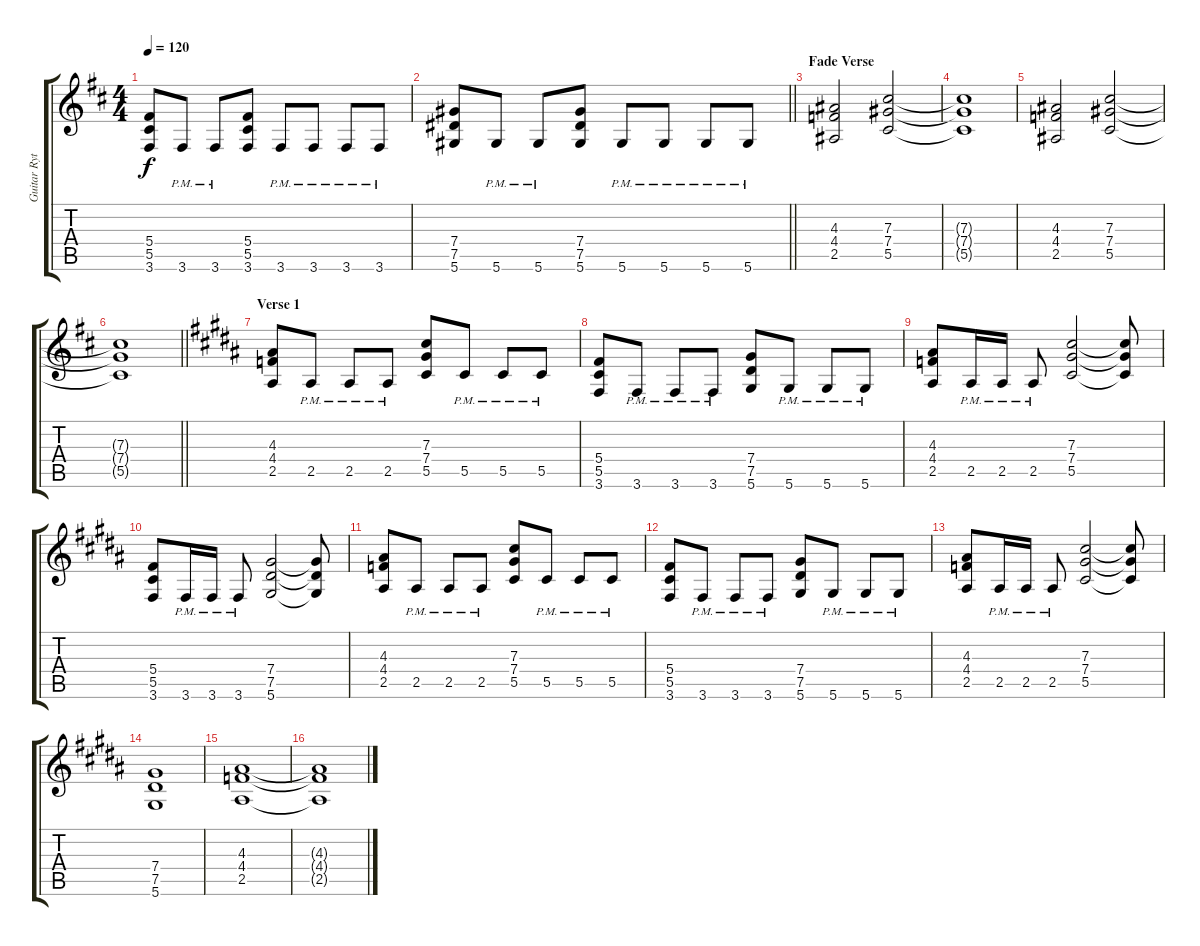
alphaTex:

\track ("Guitar Rythm 2" "Guitar Ryt") {instrument overdrivenguitar}
\staff {score tabs}
\tuning (Eb4 Bb3 Gb3 Db3 Ab2 Eb2) {hide}
\ts (4 4)
\tempo 120
\clef g2
\ks d
(5.4 5.5 3.6).8{dy f} 3.6{pm}.8 3.6{pm}.8 (5.4 5.5 3.6).8 3.6{pm}.8 3.6{pm}.8 3.6{pm}.8 3.6{pm}.8 |
\barLineRight lightlight
(7.4 7.5 5.6).8 5.6{pm}.8 5.6{pm}.8 (7.4 7.5 5.6).8 5.6{pm}.8 5.6{pm}.8 5.6{pm}.8 5.6{pm}.8 |
\section ("" "Fade Verse")
(4.3 4.4 2.5).2 (7.3 7.4 5.5).2 |
(7.3{t} 7.4{t} 5.5{t}).1 |
(4.3 4.4 2.5).2 (7.3 7.4 5.5).2 |
\barLineRight lightlight
(7.3{t} 7.4{t} 5.5{t}).1 |
\section ("" "Verse 1")
\ks b
(4.3 4.4 2.5).8 2.5{pm}.8 2.5{pm}.8 2.5{pm}.8 (7.3 7.4 5.5).8 5.5{pm}.8 5.5{pm}.8 5.5{pm}.8 |
(5.4 5.5 3.6).8 3.6{pm}.8 3.6{pm}.8 3.6{pm}.8 (7.4 7.5 5.6).8 5.6{pm}.8 5.6{pm}.8 5.6{pm}.8 |
(4.3 4.4 2.5).8 2.5{pm}.16 2.5{pm}.16 2.5{pm}.8 (7.3 7.4 5.5).2 (7.3{t} 7.4{t} 5.5{t}).8 |
(5.4 5.5 3.6).8 3.6{pm}.16 3.6{pm}.16 3.6{pm}.8 (7.4 7.5 5.6).2 (7.4{t} 7.5{t} 5.6{t}).8 |
(4.3 4.4 2.5).8 2.5{pm}.8 2.5{pm}.8 2.5{pm}.8 (7.3 7.4 5.5).8 5.5{pm}.8 5.5{pm}.8 5.5{pm}.8 |
(5.4 5.5 3.6).8 3.6{pm}.8 3.6{pm}.8 3.6{pm}.8 (7.4 7.5 5.6).8 5.6{pm}.8 5.6{pm}.8 5.6{pm}.8 |
(4.3 4.4 2.5).8 2.5{pm}.16 2.5{pm}.16 2.5{pm}.8 (7.3 7.4 5.5).2 (7.3{t} 7.4{t} 5.5{t}).8 |
(7.4 7.5 5.6).1 |
(4.3 4.4 2.5).1 |
(4.3{t} 4.4{t} 2.5{t}).1
